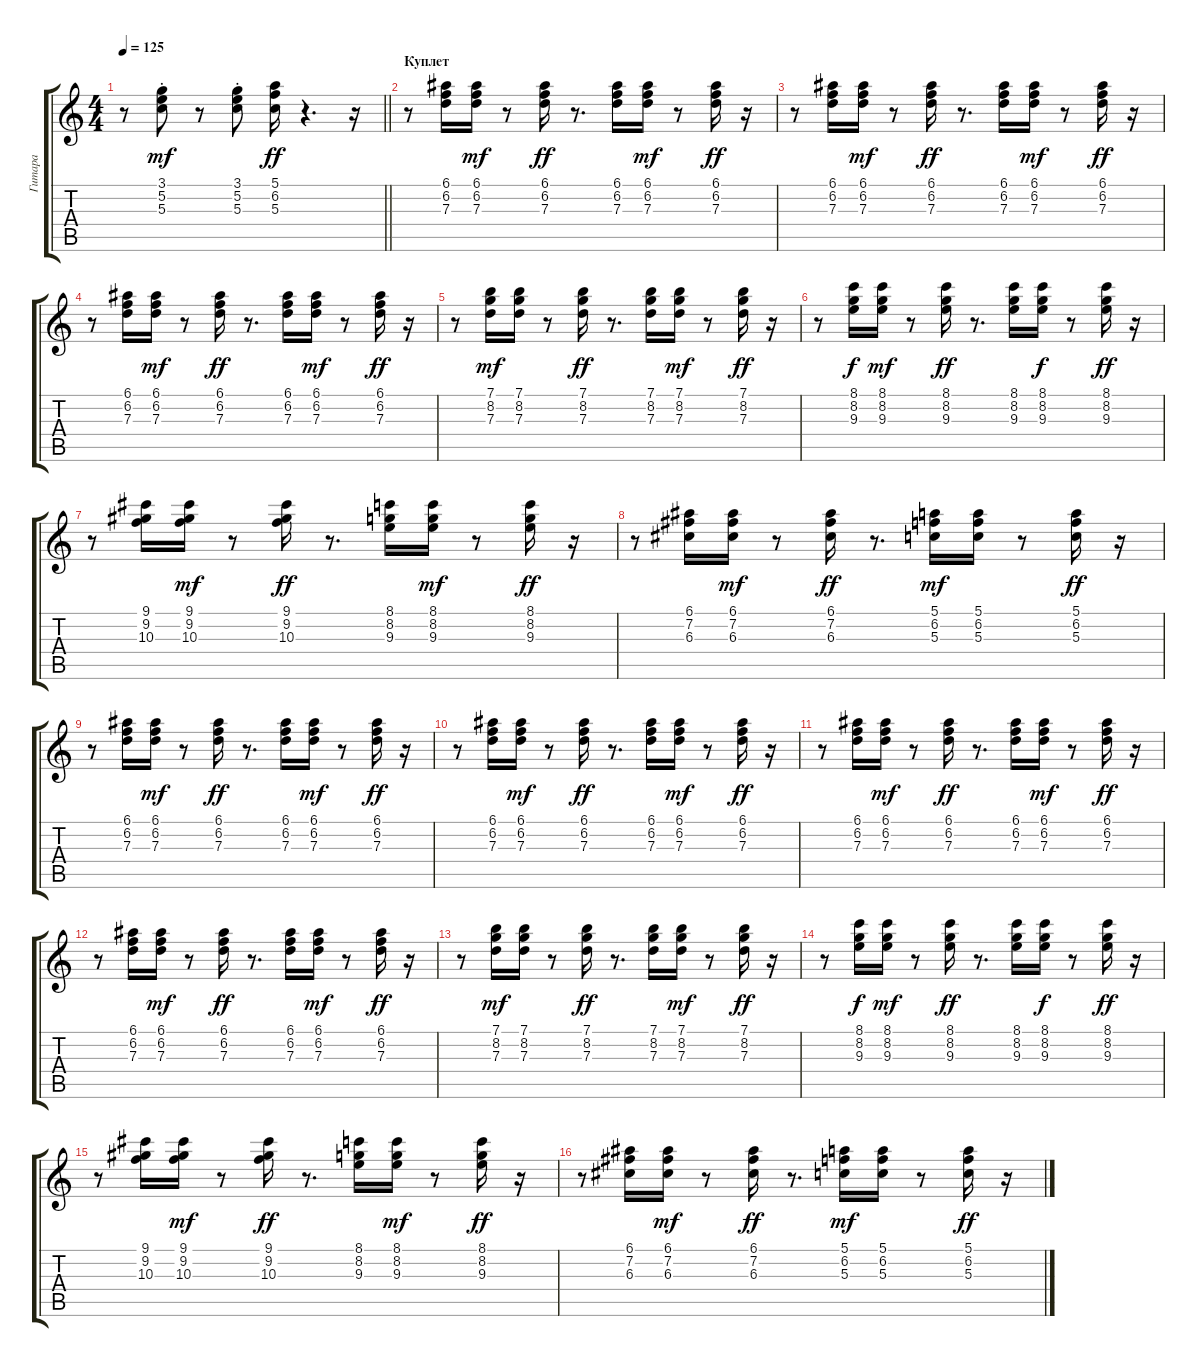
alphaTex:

\track ("Гитара" "Гитара") {instrument electricguitarjazz}
\staff {score tabs}
\tuning (E4 B3 G3 D3 A2 E2) {hide}
\ts (4 4)
\tempo 125
\clef g2
\barLineRight lightlight
\ks c
r.8{dy ff} (3.1{st} 5.2{st} 5.3{st}).8{dy mf} r.8 (3.1{st} 5.2{st} 5.3{st}).8 (5.1 6.2 5.3).16{dy ff} r.4{d} r.16 |
\section ("" "Куплет")
r.8 (6.1 6.2 7.3).16 (6.1 6.2 7.3).16{dy mf} r.8 (6.1 6.2 7.3).16{dy ff} r.8{d} (6.1 6.2 7.3).16 (6.1 6.2 7.3).16{dy mf} r.8 (6.1 6.2 7.3).16{dy ff} r.16 |
r.8 (6.1 6.2 7.3).16 (6.1 6.2 7.3).16{dy mf} r.8 (6.1 6.2 7.3).16{dy ff} r.8{d} (6.1 6.2 7.3).16 (6.1 6.2 7.3).16{dy mf} r.8 (6.1 6.2 7.3).16{dy ff} r.16 |
r.8 (6.1 6.2 7.3).16 (6.1 6.2 7.3).16{dy mf} r.8 (6.1 6.2 7.3).16{dy ff} r.8{d} (6.1 6.2 7.3).16 (6.1 6.2 7.3).16{dy mf} r.8 (6.1 6.2 7.3).16{dy ff} r.16 |
r.8 (7.1 8.2 7.3).16{dy mf} (7.1 8.2 7.3).16 r.8 (7.1 8.2 7.3).16{dy ff} r.8{d} (7.1 8.2 7.3).16 (7.1 8.2 7.3).16{dy mf} r.8 (7.1 8.2 7.3).16{dy ff} r.16 |
r.8 (8.1 8.2 9.3).16{dy f} (8.1 8.2 9.3).16{dy mf} r.8 (8.1 8.2 9.3).16{dy ff} r.8{d} (8.1 8.2 9.3).16 (8.1 8.2 9.3).16{dy f} r.8 (8.1 8.2 9.3).16{dy ff} r.16 |
r.8 (9.1 9.2 10.3).16 (9.1 9.2 10.3).16{dy mf} r.8 (9.1 9.2 10.3).16{dy ff} r.8{d} (8.1 8.2 9.3).16 (8.1 8.2 9.3).16{dy mf} r.8 (8.1 8.2 9.3).16{dy ff} r.16 |
r.8 (6.1 7.2 6.3).16 (6.1 7.2 6.3).16{dy mf} r.8 (6.1 7.2 6.3).16{dy ff} r.8{d} (5.1 6.2 5.3).16{dy mf} (5.1 6.2 5.3).16 r.8 (5.1 6.2 5.3).16{dy ff} r.16 |
r.8 (6.1 6.2 7.3).16 (6.1 6.2 7.3).16{dy mf} r.8 (6.1 6.2 7.3).16{dy ff} r.8{d} (6.1 6.2 7.3).16 (6.1 6.2 7.3).16{dy mf} r.8 (6.1 6.2 7.3).16{dy ff} r.16 |
r.8 (6.1 6.2 7.3).16 (6.1 6.2 7.3).16{dy mf} r.8 (6.1 6.2 7.3).16{dy ff} r.8{d} (6.1 6.2 7.3).16 (6.1 6.2 7.3).16{dy mf} r.8 (6.1 6.2 7.3).16{dy ff} r.16 |
r.8 (6.1 6.2 7.3).16 (6.1 6.2 7.3).16{dy mf} r.8 (6.1 6.2 7.3).16{dy ff} r.8{d} (6.1 6.2 7.3).16 (6.1 6.2 7.3).16{dy mf} r.8 (6.1 6.2 7.3).16{dy ff} r.16 |
r.8 (6.1 6.2 7.3).16 (6.1 6.2 7.3).16{dy mf} r.8 (6.1 6.2 7.3).16{dy ff} r.8{d} (6.1 6.2 7.3).16 (6.1 6.2 7.3).16{dy mf} r.8 (6.1 6.2 7.3).16{dy ff} r.16 |
r.8 (7.1 8.2 7.3).16{dy mf} (7.1 8.2 7.3).16 r.8 (7.1 8.2 7.3).16{dy ff} r.8{d} (7.1 8.2 7.3).16 (7.1 8.2 7.3).16{dy mf} r.8 (7.1 8.2 7.3).16{dy ff} r.16 |
r.8 (8.1 8.2 9.3).16{dy f} (8.1 8.2 9.3).16{dy mf} r.8 (8.1 8.2 9.3).16{dy ff} r.8{d} (8.1 8.2 9.3).16 (8.1 8.2 9.3).16{dy f} r.8 (8.1 8.2 9.3).16{dy ff} r.16 |
r.8 (9.1 9.2 10.3).16 (9.1 9.2 10.3).16{dy mf} r.8 (9.1 9.2 10.3).16{dy ff} r.8{d} (8.1 8.2 9.3).16 (8.1 8.2 9.3).16{dy mf} r.8 (8.1 8.2 9.3).16{dy ff} r.16 |
r.8 (6.1 7.2 6.3).16 (6.1 7.2 6.3).16{dy mf} r.8 (6.1 7.2 6.3).16{dy ff} r.8{d} (5.1 6.2 5.3).16{dy mf} (5.1 6.2 5.3).16 r.8 (5.1 6.2 5.3).16{dy ff} r.16
